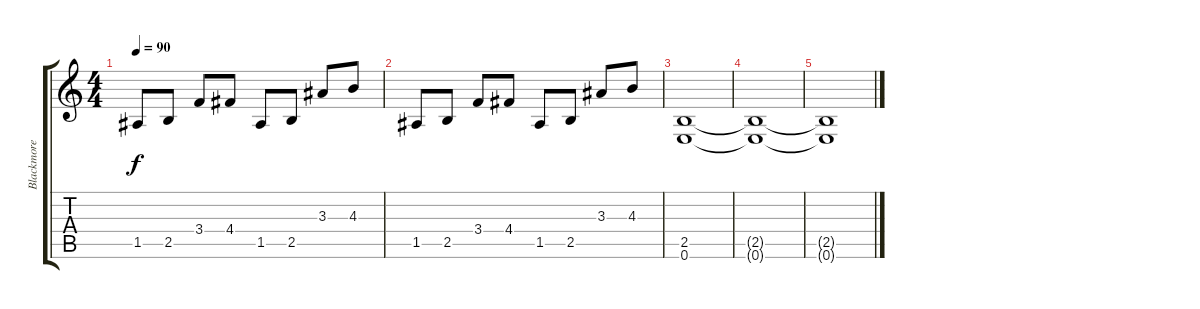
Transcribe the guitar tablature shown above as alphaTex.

\track ("Blackmore" "Blackmore") {instrument distortionguitar}
\staff {score tabs}
\tuning (E4 B3 G3 D3 A2 E2) {hide}
\ts (4 4)
\tempo 90
\clef g2
\ks c
1.5.8{dy f} 2.5.8 3.4.8 4.4.8 1.5.8 2.5.8 3.3.8 4.3.8 |
1.5.8 2.5.8 3.4.8 4.4.8 1.5.8 2.5.8 3.3.8 4.3.8 |
(2.5 0.6).1 |
(2.5{t} 0.6{t}).1 |
(2.5{t} 0.6{t}).1
